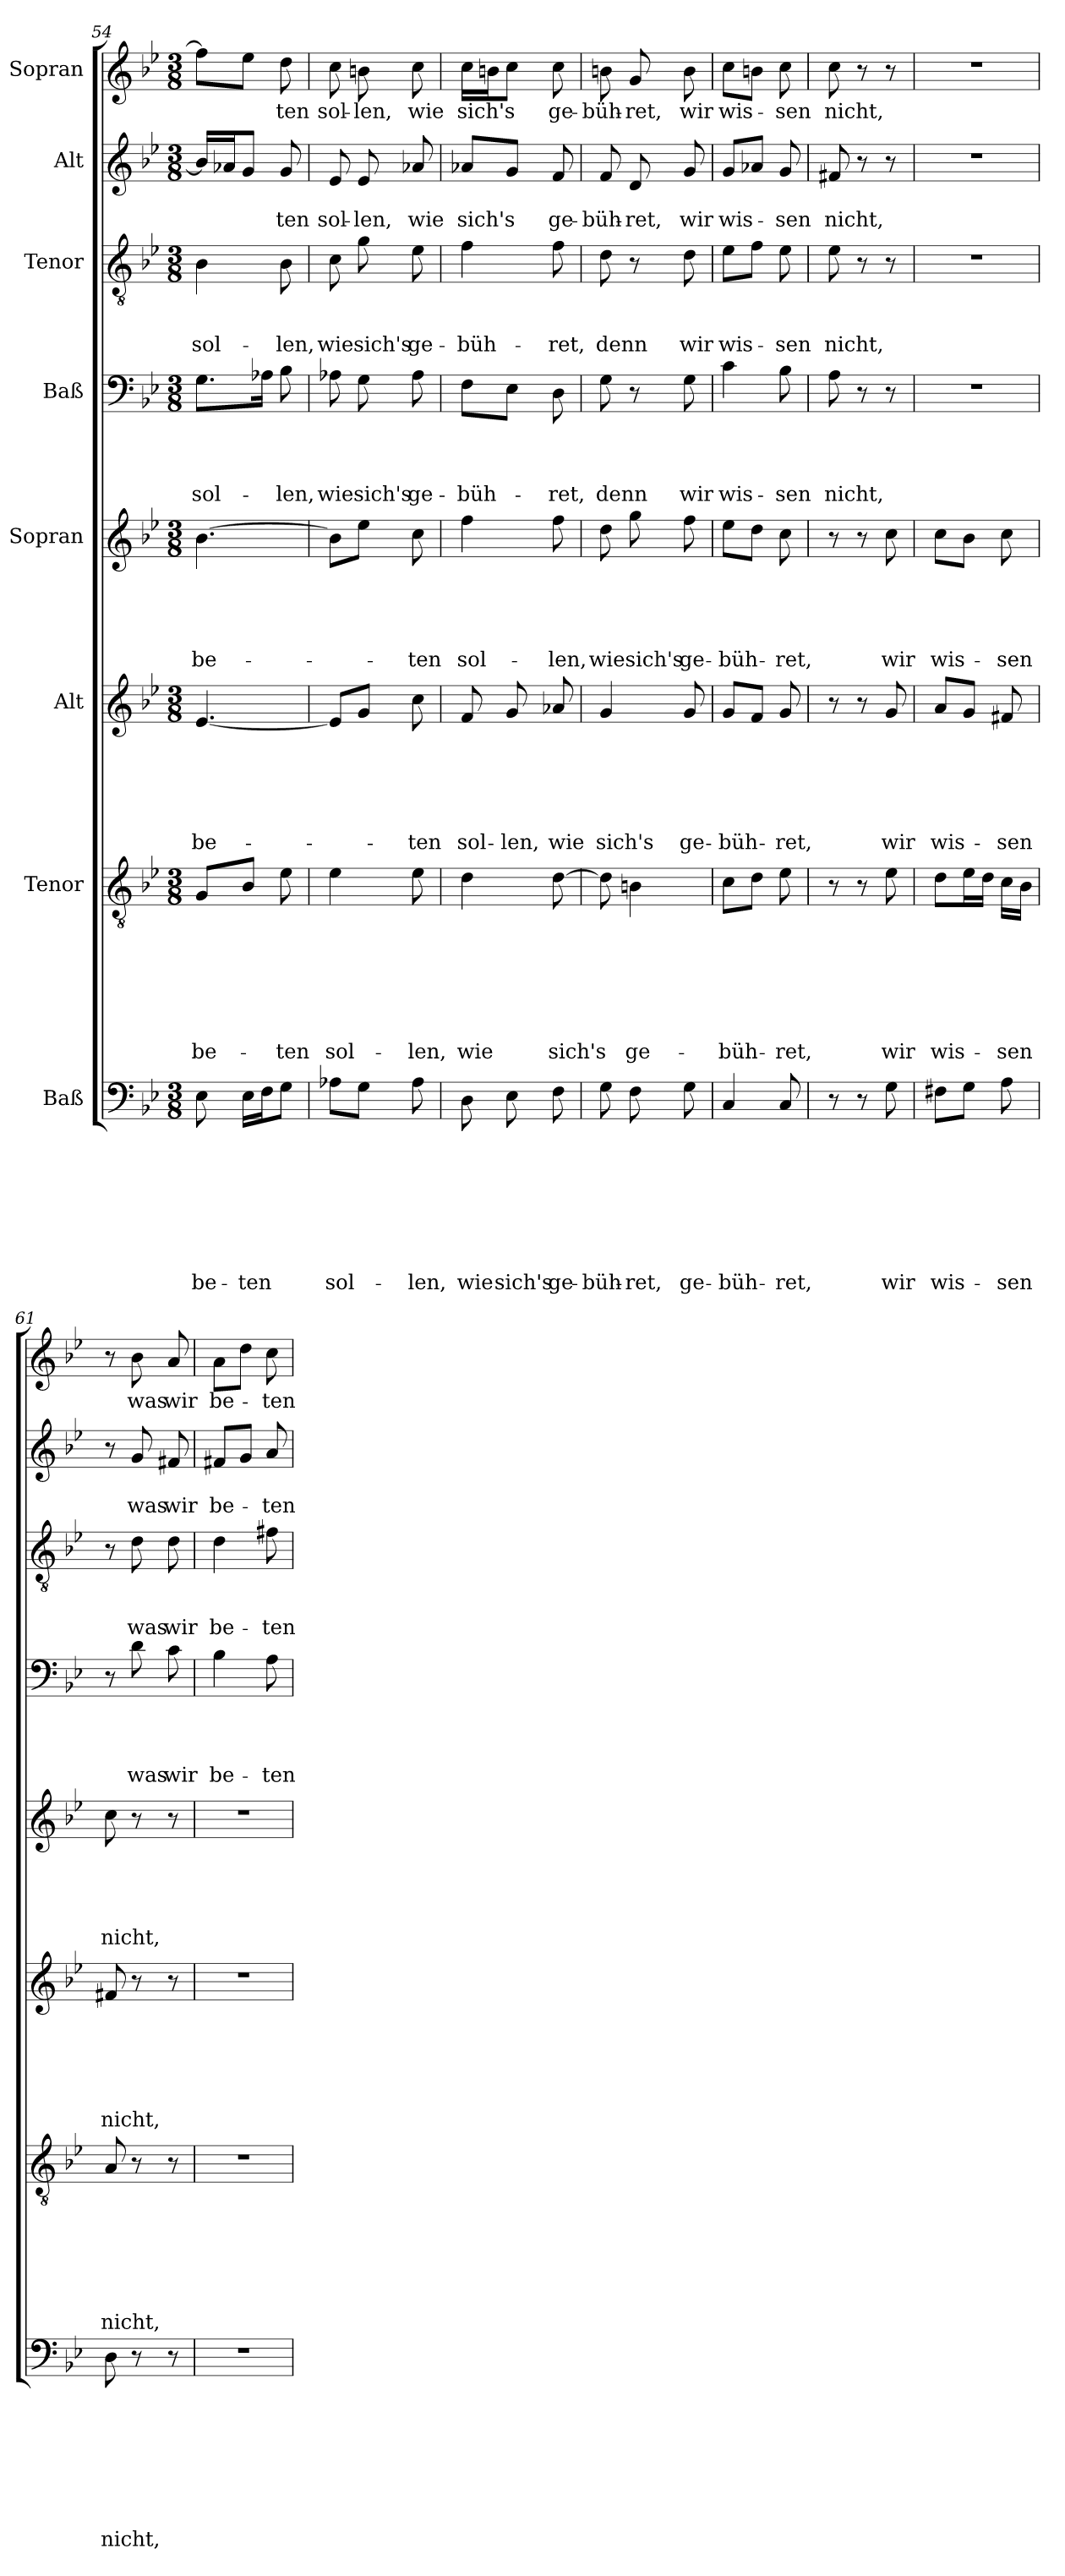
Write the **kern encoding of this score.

**kern	**text	**text	**text	**text	**text	**text	**text	**text	**kern	**text	**text	**text	**text	**text	**text	**text	**kern	**text	**text	**text	**text	**text	**text	**kern	**text	**text	**text	**text	**text	**kern	**text	**text	**text	**text	**kern	**text	**text	**text	**kern	**text	**text	**kern	**text
*part8	*part8	*part8	*part8	*part8	*part8	*part8	*part8	*part8	*part7	*part7	*part7	*part7	*part7	*part7	*part7	*part7	*part6	*part6	*part6	*part6	*part6	*part6	*part6	*part5	*part5	*part5	*part5	*part5	*part5	*part4	*part4	*part4	*part4	*part4	*part3	*part3	*part3	*part3	*part2	*part2	*part2	*part1	*part1
*staff8	*staff8	*staff8	*staff8	*staff8	*staff8	*staff8	*staff8	*staff8	*staff7	*staff7	*staff7	*staff7	*staff7	*staff7	*staff7	*staff7	*staff6	*staff6	*staff6	*staff6	*staff6	*staff6	*staff6	*staff5	*staff5	*staff5	*staff5	*staff5	*staff5	*staff4	*staff4	*staff4	*staff4	*staff4	*staff3	*staff3	*staff3	*staff3	*staff2	*staff2	*staff2	*staff1	*staff1
*I"Baß	*	*	*	*	*	*	*	*	*I"Tenor	*	*	*	*	*	*	*	*I"Alt	*	*	*	*	*	*	*I"Sopran	*	*	*	*	*	*I"Baß	*	*	*	*	*I"Tenor	*	*	*	*I"Alt	*	*	*I"Sopran	*
*clefF4	*	*	*	*	*	*	*	*	*clefGv2	*	*	*	*	*	*	*	*clefG2	*	*	*	*	*	*	*clefG2	*	*	*	*	*	*clefF4	*	*	*	*	*clefGv2	*	*	*	*clefG2	*	*	*clefG2	*
*k[b-e-]	*	*	*	*	*	*	*	*	*k[b-e-]	*	*	*	*	*	*	*	*k[b-e-]	*	*	*	*	*	*	*k[b-e-]	*	*	*	*	*	*k[b-e-]	*	*	*	*	*k[b-e-]	*	*	*	*k[b-e-]	*	*	*k[b-e-]	*
*B-:	*	*	*	*	*	*	*	*	*B-:	*	*	*	*	*	*	*	*B-:	*	*	*	*	*	*	*B-:	*	*	*	*	*	*B-:	*	*	*	*	*B-:	*	*	*	*B-:	*	*	*B-:	*
*M3/8	*	*	*	*	*	*	*	*	*M3/8	*	*	*	*	*	*	*	*M3/8	*	*	*	*	*	*	*M3/8	*	*	*	*	*	*M3/8	*	*	*	*	*M3/8	*	*	*	*M3/8	*	*	*M3/8	*
=54	=54	=54	=54	=54	=54	=54	=54	=54	=54	=54	=54	=54	=54	=54	=54	=54	=54	=54	=54	=54	=54	=54	=54	=54	=54	=54	=54	=54	=54	=54	=54	=54	=54	=54	=54	=54	=54	=54	=54	=54	=54	=54	=54
8E-!\	.	.	.	.	.	.	.	be-	8G!/L	.	.	.	.	.	.	be-	[4.e-!/	.	.	.	.	.	be-	[4.b-!\	.	.	.	.	be-	8.G!\L	.	.	.	sol-	4B-!\	.	.	sol-	16b-!/LL]	.	.	8ff!\L]	.
.	.	.	.	.	.	.	.	.	.	.	.	.	.	.	.	.	.	.	.	.	.	.	.	.	.	.	.	.	.	.	.	.	.	.	.	.	.	.	16a-X!/J	.	.	.	.
16E-!\LL	.	.	.	.	.	.	.	-ten	8B-!/J	.	.	.	.	.	.	.	.	.	.	.	.	.	.	.	.	.	.	.	.	.	.	.	.	.	.	.	.	.	8g!/J	.	.	8ee-!\J	.
16F!\J	.	.	.	.	.	.	.	.	.	.	.	.	.	.	.	.	.	.	.	.	.	.	.	.	.	.	.	.	.	16A-X!\Jk	.	.	.	.	.	.	.	.	.	.	.	.	.
8G!\J	.	.	.	.	.	.	.	.	8e-!\	.	.	.	.	.	.	-ten	.	.	.	.	.	.	.	.	.	.	.	.	.	8B-!\	.	.	.	-len,	8B-!\	.	.	-len,	8g!/	.	-ten	8dd!\	-ten
=55	=55	=55	=55	=55	=55	=55	=55	=55	=55	=55	=55	=55	=55	=55	=55	=55	=55	=55	=55	=55	=55	=55	=55	=55	=55	=55	=55	=55	=55	=55	=55	=55	=55	=55	=55	=55	=55	=55	=55	=55	=55	=55	=55
8A-X!\L	.	.	.	.	.	.	.	sol-	4e-!\	.	.	.	.	.	.	sol-	8e-!/L]	.	.	.	.	.	.	8b-!\L]	.	.	.	.	.	8A-X!\	.	.	.	wie	8c!\	.	.	wie	8e-!/	.	sol-	8cc!\	sol-
8G!\J	.	.	.	.	.	.	.	.	.	.	.	.	.	.	.	.	8g!/J	.	.	.	.	.	.	8ee-!\J	.	.	.	.	.	8G!\	.	.	.	sich's	8g!\	.	.	sich's	8e-!/	.	-len,	8bn!\	-len,
8A-!\	.	.	.	.	.	.	.	-len,	8e-!\	.	.	.	.	.	.	-len,	8cc!\	.	.	.	.	.	-ten	8cc!\	.	.	.	.	-ten	8A-!\	.	.	.	ge-	8e-!\	.	.	ge-	8a-X!/	.	wie	8cc!\	wie
=56	=56	=56	=56	=56	=56	=56	=56	=56	=56	=56	=56	=56	=56	=56	=56	=56	=56	=56	=56	=56	=56	=56	=56	=56	=56	=56	=56	=56	=56	=56	=56	=56	=56	=56	=56	=56	=56	=56	=56	=56	=56	=56	=56
8D!\	.	.	.	.	.	.	.	wie	4d!\	.	.	.	.	.	.	wie	8f!/	.	.	.	.	.	sol-	4ff!\	.	.	.	.	sol-	8F!\L	.	.	.	-büh-	4f!\	.	.	-büh-	8a-X!/L	.	sich's	16cc!\LL	sich's
.	.	.	.	.	.	.	.	.	.	.	.	.	.	.	.	.	.	.	.	.	.	.	.	.	.	.	.	.	.	.	.	.	.	.	.	.	.	.	.	.	.	16bn!\J	.
8E-!\	.	.	.	.	.	.	.	sich's	.	.	.	.	.	.	.	.	8g!/	.	.	.	.	.	-len,	.	.	.	.	.	.	8E-!\J	.	.	.	.	.	.	.	.	8g!/J	.	.	8cc!\J	.
8F!\	.	.	.	.	.	.	.	ge-	[8d!\	.	.	.	.	.	.	sich's	8a-X!/	.	.	.	.	.	wie	8ff!\	.	.	.	.	-len,	8D!\	.	.	.	-ret,	8f!\	.	.	-ret,	8f!/	.	ge-	8cc!\	ge-
=57	=57	=57	=57	=57	=57	=57	=57	=57	=57	=57	=57	=57	=57	=57	=57	=57	=57	=57	=57	=57	=57	=57	=57	=57	=57	=57	=57	=57	=57	=57	=57	=57	=57	=57	=57	=57	=57	=57	=57	=57	=57	=57	=57
8G!\	.	.	.	.	.	.	.	-büh-	8d!\]	.	.	.	.	.	.	.	4g!/	.	.	.	.	.	sich's	8dd!\	.	.	.	.	wie	8G!\	.	.	.	denn	8d!\	.	.	denn	8f!/	.	-büh-	8bn!\	-büh-
8F!\	.	.	.	.	.	.	.	-ret,	4Bn!\	.	.	.	.	.	.	ge-	.	.	.	.	.	.	.	8gg!\	.	.	.	.	sich's	8r	.	.	.	.	8r	.	.	.	8d!/	.	-ret,	8g!/	-ret,
8G!\	.	.	.	.	.	.	.	ge-	.	.	.	.	.	.	.	.	8g!/	.	.	.	.	.	ge-	8ff!\	.	.	.	.	ge-	8G!\	.	.	.	wir	8d!\	.	.	wir	8g!/	.	wir	8b!\	wir
=58	=58	=58	=58	=58	=58	=58	=58	=58	=58	=58	=58	=58	=58	=58	=58	=58	=58	=58	=58	=58	=58	=58	=58	=58	=58	=58	=58	=58	=58	=58	=58	=58	=58	=58	=58	=58	=58	=58	=58	=58	=58	=58	=58
4C!/	.	.	.	.	.	.	.	-büh-	8c!\L	.	.	.	.	.	.	-büh-	8g!/L	.	.	.	.	.	-büh-	8ee-!\L	.	.	.	.	-büh-	4c!\	.	.	.	wis-	8e-!\L	.	.	wis-	8g!/L	.	wis-	8cc!\L	wis-
.	.	.	.	.	.	.	.	.	8d!\J	.	.	.	.	.	.	.	8f!/J	.	.	.	.	.	.	8dd!\J	.	.	.	.	.	.	.	.	.	.	8f!\J	.	.	.	8a-X!/J	.	.	8bn!\J	.
8C!/	.	.	.	.	.	.	.	-ret,	8e-!\	.	.	.	.	.	.	-ret,	8g!/	.	.	.	.	.	-ret,	8cc!\	.	.	.	.	-ret,	8B-!\	.	.	.	-sen	8e-!\	.	.	-sen	8g!/	.	-sen	8cc!\	-sen
!!LO:LB:g=z
=59	=59	=59	=59	=59	=59	=59	=59	=59	=59	=59	=59	=59	=59	=59	=59	=59	=59	=59	=59	=59	=59	=59	=59	=59	=59	=59	=59	=59	=59	=59	=59	=59	=59	=59	=59	=59	=59	=59	=59	=59	=59	=59	=59
8r	.	.	.	.	.	.	.	.	8r	.	.	.	.	.	.	.	8r	.	.	.	.	.	.	8r	.	.	.	.	.	8A!\	.	.	.	nicht,	8e-!\	.	.	nicht,	8f#X!/	.	nicht,	8cc!\	nicht,
8r	.	.	.	.	.	.	.	.	8r	.	.	.	.	.	.	.	8r	.	.	.	.	.	.	8r	.	.	.	.	.	8r	.	.	.	.	8r	.	.	.	8r	.	.	8r	.
8G!\	.	.	.	.	.	.	.	wir	8e-!\	.	.	.	.	.	.	wir	8g!/	.	.	.	.	.	wir	8cc!\	.	.	.	.	wir	8r	.	.	.	.	8r	.	.	.	8r	.	.	8r	.
=60	=60	=60	=60	=60	=60	=60	=60	=60	=60	=60	=60	=60	=60	=60	=60	=60	=60	=60	=60	=60	=60	=60	=60	=60	=60	=60	=60	=60	=60	=60	=60	=60	=60	=60	=60	=60	=60	=60	=60	=60	=60	=60	=60
8F#X!\L	.	.	.	.	.	.	.	wis-	8d!\L	.	.	.	.	.	.	wis-	8a!/L	.	.	.	.	.	wis-	8cc!\L	.	.	.	.	wis-	4.r	.	.	.	.	4.r	.	.	.	4.r	.	.	4.r	.
8G!\J	.	.	.	.	.	.	.	.	16e-!\L	.	.	.	.	.	.	.	8g!/J	.	.	.	.	.	.	8b-!\J	.	.	.	.	.	.	.	.	.	.	.	.	.	.	.	.	.	.	.
.	.	.	.	.	.	.	.	.	16d!\JJ	.	.	.	.	.	.	.	.	.	.	.	.	.	.	.	.	.	.	.	.	.	.	.	.	.	.	.	.	.	.	.	.	.	.
8A!\	.	.	.	.	.	.	.	-sen	16c!\LL	.	.	.	.	.	.	-sen	8f#X!/	.	.	.	.	.	-sen	8cc!\	.	.	.	.	-sen	.	.	.	.	.	.	.	.	.	.	.	.	.	.
.	.	.	.	.	.	.	.	.	16B-!\JJ	.	.	.	.	.	.	.	.	.	.	.	.	.	.	.	.	.	.	.	.	.	.	.	.	.	.	.	.	.	.	.	.	.	.
=61	=61	=61	=61	=61	=61	=61	=61	=61	=61	=61	=61	=61	=61	=61	=61	=61	=61	=61	=61	=61	=61	=61	=61	=61	=61	=61	=61	=61	=61	=61	=61	=61	=61	=61	=61	=61	=61	=61	=61	=61	=61	=61	=61
8D!\	.	.	.	.	.	.	.	nicht,	8A!/	.	.	.	.	.	.	nicht,	8f#X!/	.	.	.	.	.	nicht,	8cc!\	.	.	.	.	nicht,	8r	.	.	.	.	8r	.	.	.	8r	.	.	8r	.
8r	.	.	.	.	.	.	.	.	8r	.	.	.	.	.	.	.	8r	.	.	.	.	.	.	8r	.	.	.	.	.	8d!\	.	.	.	was	8d!\	.	.	was	8g!/	.	was	8b-!\	was
8r	.	.	.	.	.	.	.	.	8r	.	.	.	.	.	.	.	8r	.	.	.	.	.	.	8r	.	.	.	.	.	8c!\	.	.	.	wir	8d!\	.	.	wir	8f#X!/	.	wir	8a!/	wir
=62	=62	=62	=62	=62	=62	=62	=62	=62	=62	=62	=62	=62	=62	=62	=62	=62	=62	=62	=62	=62	=62	=62	=62	=62	=62	=62	=62	=62	=62	=62	=62	=62	=62	=62	=62	=62	=62	=62	=62	=62	=62	=62	=62
4.r	.	.	.	.	.	.	.	.	4.r	.	.	.	.	.	.	.	4.r	.	.	.	.	.	.	4.r	.	.	.	.	.	4B-!\	.	.	.	be-	4d!\	.	.	be-	8f#X!/L	.	be-	8a!\L	be-
.	.	.	.	.	.	.	.	.	.	.	.	.	.	.	.	.	.	.	.	.	.	.	.	.	.	.	.	.	.	.	.	.	.	.	.	.	.	.	8g!/J	.	.	8dd!\J	.
.	.	.	.	.	.	.	.	.	.	.	.	.	.	.	.	.	.	.	.	.	.	.	.	.	.	.	.	.	.	8A!\	.	.	.	-ten	8f#X!\	.	.	-ten	8a!/	.	-ten	8cc!\	-ten
=	=	=	=	=	=	=	=	=	=	=	=	=	=	=	=	=	=	=	=	=	=	=	=	=	=	=	=	=	=	=	=	=	=	=	=	=	=	=	=	=	=	=	=
*-	*-	*-	*-	*-	*-	*-	*-	*-	*-	*-	*-	*-	*-	*-	*-	*-	*-	*-	*-	*-	*-	*-	*-	*-	*-	*-	*-	*-	*-	*-	*-	*-	*-	*-	*-	*-	*-	*-	*-	*-	*-	*-	*-
